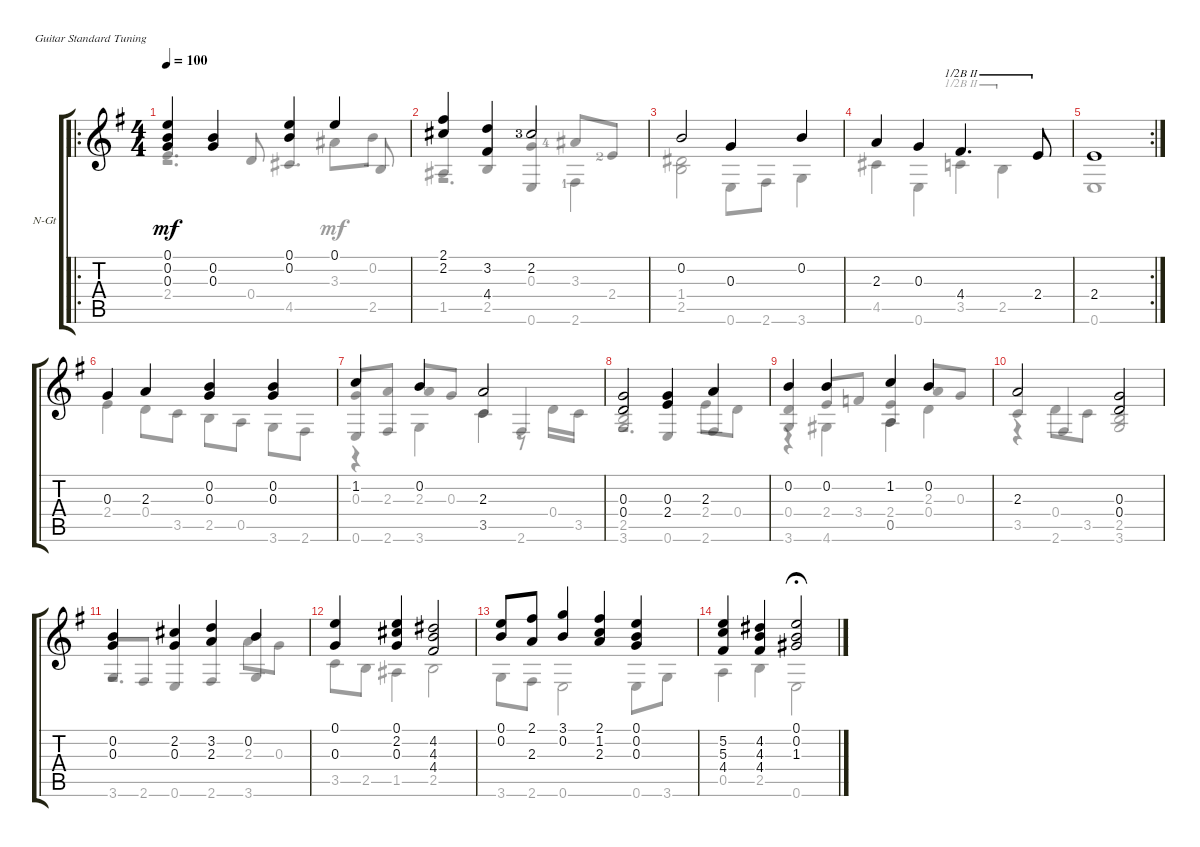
\defaultSystemsLayout 4
\bracketExtendMode groupsimilarinstruments
\firstSystemTrackNameOrientation horizontal
\otherSystemsTrackNameOrientation horizontal
\track ("Nylon Guitar" "N-Gt") {instrument acousticguitarsteel}
\staff {score tabs}
\tuning (E4 B3 G3 D3 A2 E2)
\voice
\ro
\ts (4 4)
\tempo 100
\clef g2
\ks g
(0.1 0.2 0.3).4{dy mf instrument acousticguitarsteel} (0.2 0.3).4 (0.1 0.2).4 0.1.4 |
(2.1 2.2).4 (3.2 4.4).4 2.2{lf 4}.2 |
0.2.2 0.3.4 0.2.4 |
2.3.4 0.3.4 4.4.4{d barre (2 half)} 2.4.8{barre (2 half)} |
\rc 2
2.4.1 |
0.3.4 2.3.4 (0.2 0.3).4 (0.3 0.2).4 |
1.2.4 0.2.4 2.3.2 |
(0.3 0.4).2 (2.4 0.3).4 2.3.4 |
0.2.4 0.2.4 1.2.4 0.2.4 |
2.3.2 (0.3 0.4).2 |
(0.2 0.3).4 (2.2 0.3).4 (3.2 2.3).4 0.2.4 |
(0.1 0.3).4 (0.1 2.2 0.3).4 (4.2 4.3 4.4).2 |
(0.1 0.2).8 (2.1 2.3).8 (3.1 0.2).4 (2.1 1.2 2.3).4 (0.3 0.2 0.1).4 |
(5.2 5.3 4.4).4 (4.4 4.3 4.2).4 (0.1 0.2 1.3).2{fermata (medium 0.4)}
\voice
\clef g2
\ottava regular
\simile none
\ks g
2.4.4{d dy mf beam invert} 0.4.8{beam invert} 4.5.4{d beam invert} 2.5.8{beam invert} |
1.5.4{beam invert} 2.5.4{beam invert} (0.6 0.3).4{beam invert} 3.3{lf 5}.8{beam invert} 2.4{lf 3}.8 |
(1.4 2.5).2 0.6.8 2.6.8 3.6.4 |
4.5.4 0.6.4 3.5.4{barre (2 half)} 2.5.4{barre (2 half)} |
0.6.1 |
2.4.4 0.4.8 3.5.8 2.5.8 0.5.8 3.6.8 2.6.8 |
(0.6 0.3).8{beam invert} (2.3 2.6).8 2.3.8{beam invert} 0.3.8 3.5.4{beam invert} 2.6.4{beam invert} |
(2.5 3.6).2{beam invert} 0.6.4{beam invert} 2.6.4{beam invert} |
(3.6 0.4).4{beam invert} 2.4.8{beam invert} 3.4.8 (2.4 0.5).4{beam invert} 2.3.8{beam invert} 0.3.8 |
3.5.4{beam invert} 2.6.4{beam invert} (3.6 2.5).2{beam invert} |
3.6.8{beam invert} 2.6.8 0.6.4{beam invert} 2.6.4{beam invert} 3.6.4{beam invert} |
3.5.8 2.5.8 1.5.4 2.5.2 |
3.6.8 2.6.8 0.6.2 0.6.8 3.6.8 |
0.5.4 2.5.4 0.6.2{fermata (medium 0.4)}
\voice
\clef g2
\ottava regular
\simile none
\ks g
r.2{d dy mf} 3.3.8 0.2.8 |
r.2{d} 2.6{lf 2}.4 |
|
|
|
|
r.4 3.6.4 3.5.4 r.8 0.4.16 3.5.16 |
r.2{d} 2.4.8 0.4.8 |
r.4 4.6.4 0.5.4 0.4.4 |
r.4 0.4.8 3.5.8 |
r.2{d} 2.3.8 0.3.8 |
|
|
